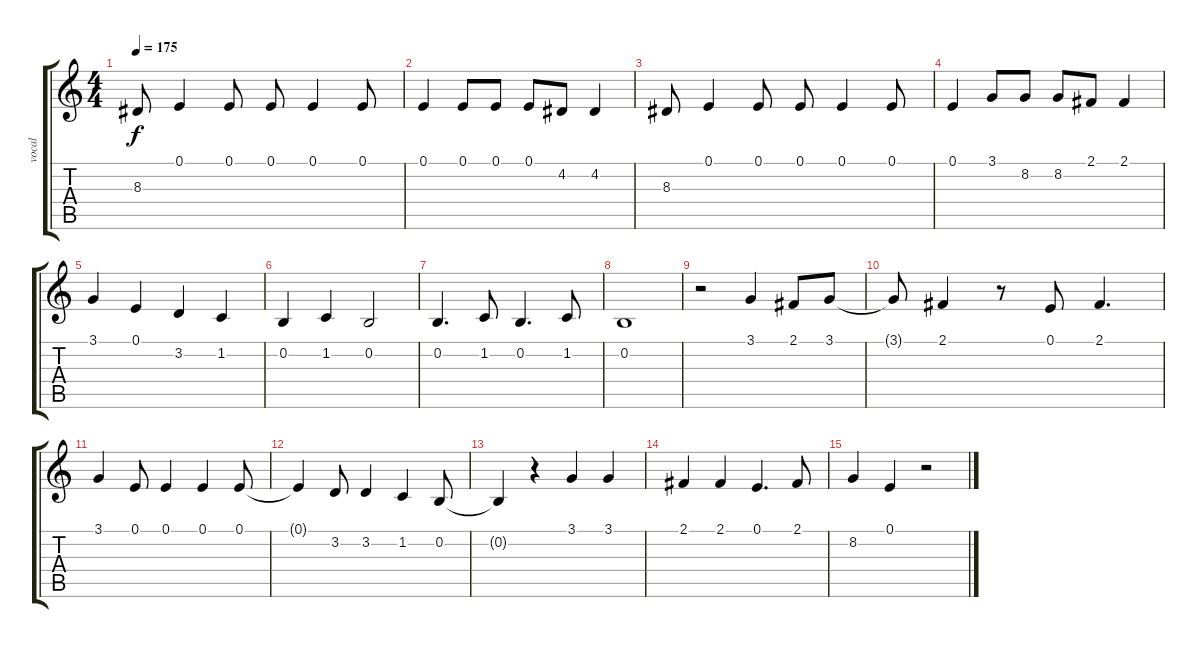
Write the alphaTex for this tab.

\track ("vocal" "vocal") {instrument lead2sawtooth}
\staff {score tabs}
\tuning (E4 B3 G3 D3 A2 E2) {hide}
\ts (4 4)
\tempo 175
\clef g2
\ks c
8.3.8{dy f} 0.1.4 0.1.8 0.1.8 0.1.4 0.1.8 |
0.1.4 0.1.8 0.1.8 0.1.8 4.2.8 4.2.4 |
8.3.8 0.1.4 0.1.8 0.1.8 0.1.4 0.1.8 |
0.1.4 3.1.8 8.2.8 8.2.8 2.1.8 2.1.4 |
3.1.4 0.1.4 3.2.4 1.2.4 |
0.2.4 1.2.4 0.2.2 |
0.2.4{d} 1.2.8 0.2.4{d} 1.2.8 |
0.2.1 |
r.2 3.1.4 2.1.8 3.1.8 |
3.1{t}.8 2.1.4 r.8 0.1.8 2.1.4{d} |
3.1.4 0.1.8 0.1.4 0.1.4 0.1.8 |
0.1{t}.4 3.2.8 3.2.4 1.2.4 0.2.8 |
0.2{t}.4 r.4 3.1.4 3.1.4 |
2.1.4 2.1.4 0.1.4{d} 2.1.8 |
8.2.4 0.1.4 r.2
